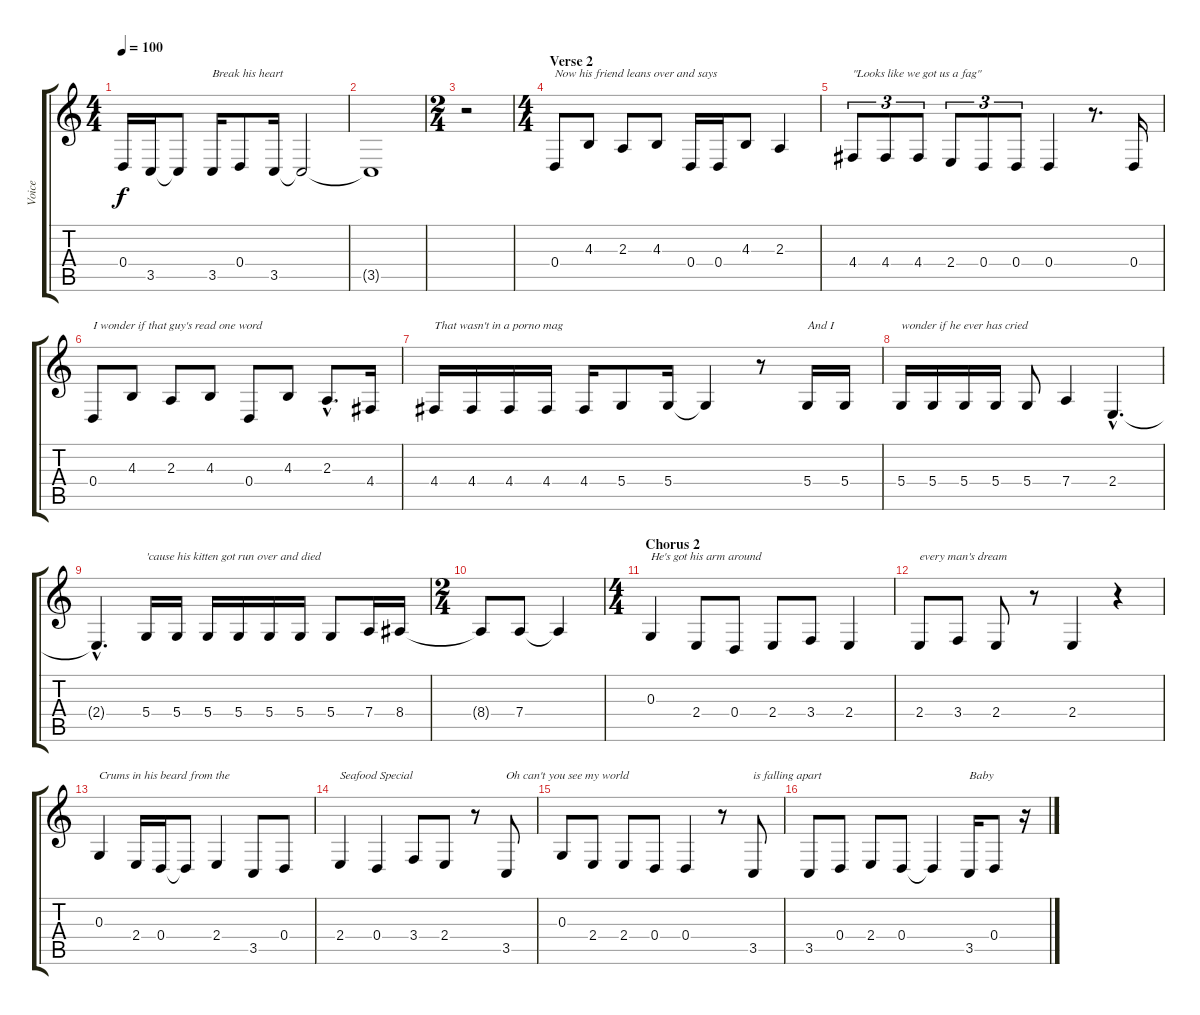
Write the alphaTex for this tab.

\track ("Voice" "Voice") {instrument clarinet}
\staff {score tabs}
\tuning (E4 B3 G3 D3 A2 E2) {hide}
\ts (4 4)
\tempo 100
\clef g2
\ks c
0.4{t}.16{dy f} 3.5.16 3.5{t}.8 3.5.16{txt "Break his heart"} 0.4.8 3.5.16 3.5{t}.2{volume 7} |
3.5{t}.1 |
\ts (2 4)
r.2{volume 16} |
\ts (4 4)
\section ("" "Verse 2")
0.4.8{txt "Now his friend leans over and says"} 4.3.8 2.3.8 4.3.8 0.4.16 0.4.16 4.3.8 2.3.4 |
4.4.8{tu (3 2) txt "\"Looks like we got us a fag\""} 4.4.8{tu (3 2)} 4.4.8{tu (3 2)} 2.4.8{tu (3 2)} 0.4.8{tu (3 2)} 0.4.8{tu (3 2)} 0.4.4 r.8{d} 0.4.16 |
0.4.8{txt "I wonder if that guy's read one word"} 4.3.8 2.3.8 4.3.8 0.4.8 4.3.8 2.3{hac}.8{d} 4.4.16 |
4.4.16{txt "That wasn't in a porno mag"} 4.4.16 4.4.16 4.4.16 4.4.16 5.4.8 5.4.16 5.4{t}.4 r.8 5.4.16{txt "And I"} 5.4.16 |
5.4.16{txt "wonder if he ever has cried"} 5.4.16 5.4.16 5.4.16 5.4.8 7.4.4 2.4{hac}.4{d} |
2.4{hac t}.4{d} 5.4.16{txt "'cause his kitten got run over and died"} 5.4.16 5.4.16 5.4.16 5.4.16 5.4.16 5.4.8 7.4.16 8.4.16 |
\ts (2 4)
8.4{t}.8 7.4.8 7.4{t}.4 |
\ts (4 4)
\section ("" "Chorus 2")
0.3.4{txt "He's got his arm around"} 2.4.8 0.4.8 2.4.8 3.4.8 2.4.4 |
2.4.8{txt "every man's dream"} 3.4.8 2.4.8 r.8 2.4.4 r.4 |
0.3.4{txt "Crums in his beard from the"} 2.4.16 0.4.16 0.4{t}.8 2.4.4 3.5.8 0.4.8 |
2.4.4{txt "Seafood Special"} 0.4.4 3.4.8 2.4.8 r.8 3.5.8{txt "Oh can't you see my world"} |
0.3.8 2.4.8 2.4.8 0.4.8 0.4.4 r.8 3.5.8{txt "is falling apart"} |
3.5.8 0.4.8 2.4.8 0.4.8 0.4{t}.4 3.5.16{txt "Baby"} 0.4.8 r.16
